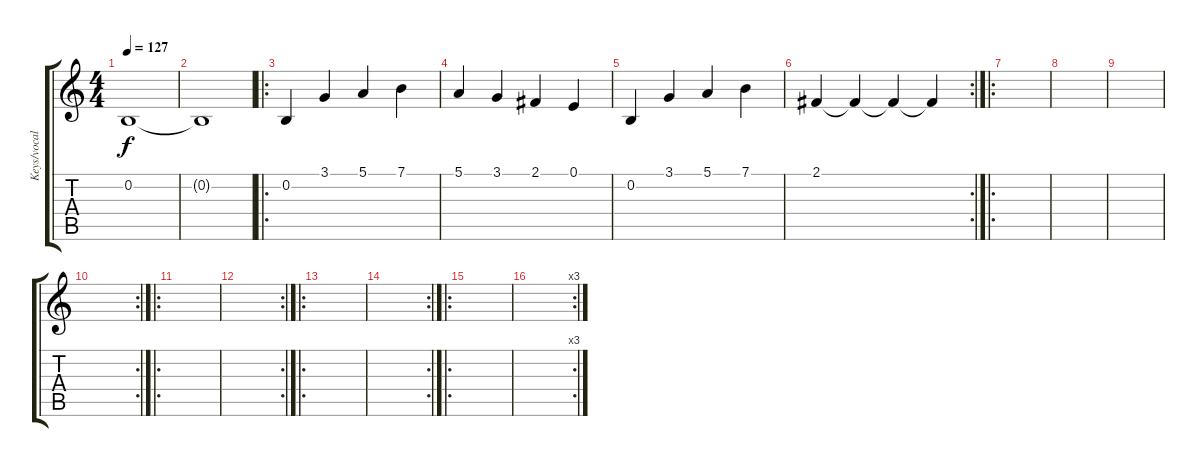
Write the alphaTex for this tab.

\track ("Keys/vocals" "Keys/vocal") {instrument lead2sawtooth}
\staff {score tabs}
\tuning (E4 B3 G3 D3 A2 E2) {hide}
\ts (4 4)
\tempo 127
\clef g2
\ks c
0.2.1{dy f} |
0.2{t}.1 |
\ro
0.2.4{volume 12 instrument lead6voice} 3.1.4 5.1.4 7.1.4 |
5.1.4 3.1.4 2.1.4 0.1.4 |
0.2.4 3.1.4 5.1.4 7.1.4 |
\rc 2
2.1.4 2.1{t}.4 2.1{t}.4 2.1{t}.4 |
\ro
|
|
|
\rc 2
|
\ro
|
\rc 2
|
\ro
|
\rc 2
|
\ro
|
\rc 3
